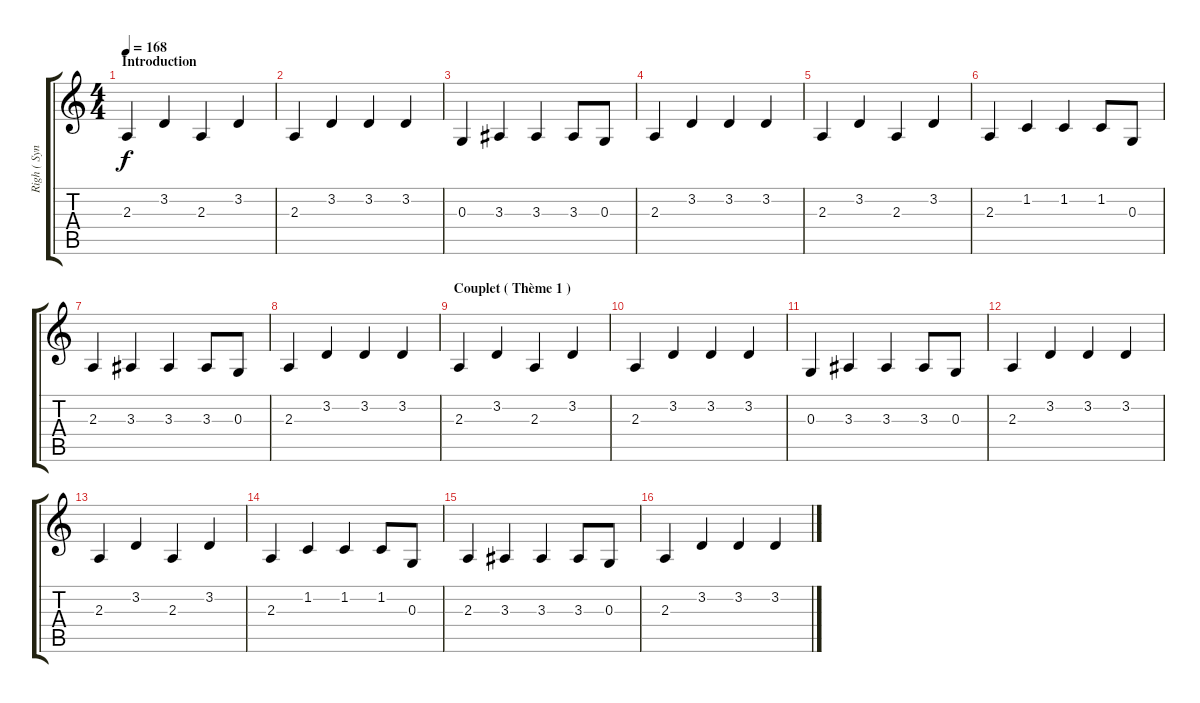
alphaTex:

\track ("Righ ( Synthétiseur 1 )" "Righ ( Syn") {instrument orchestralharp}
\staff {score tabs}
\tuning (E4 B3 G3 D3 A2 E2) {hide}
\ts (4 4)
\section ("" "Introduction")
\tempo 168
\clef g2
\ks c
2.3.4{dy f instrument orchestralharp} 3.2.4 2.3.4 3.2.4 |
2.3.4 3.2.4 3.2.4 3.2.4 |
0.3.4 3.3.4 3.3.4 3.3.8 0.3.8 |
2.3.4 3.2.4 3.2.4 3.2.4 |
2.3.4 3.2.4 2.3.4 3.2.4 |
2.3.4 1.2.4 1.2.4 1.2.8 0.3.8 |
2.3.4 3.3.4 3.3.4 3.3.8 0.3.8 |
2.3.4 3.2.4 3.2.4 3.2.4 |
\section ("" "Couplet ( Thème 1 )")
2.3.4 3.2.4 2.3.4 3.2.4 |
2.3.4 3.2.4 3.2.4 3.2.4 |
0.3.4 3.3.4 3.3.4 3.3.8 0.3.8 |
2.3.4 3.2.4 3.2.4 3.2.4 |
2.3.4 3.2.4 2.3.4 3.2.4 |
2.3.4 1.2.4 1.2.4 1.2.8 0.3.8 |
2.3.4 3.3.4 3.3.4 3.3.8 0.3.8 |
2.3.4 3.2.4 3.2.4 3.2.4
